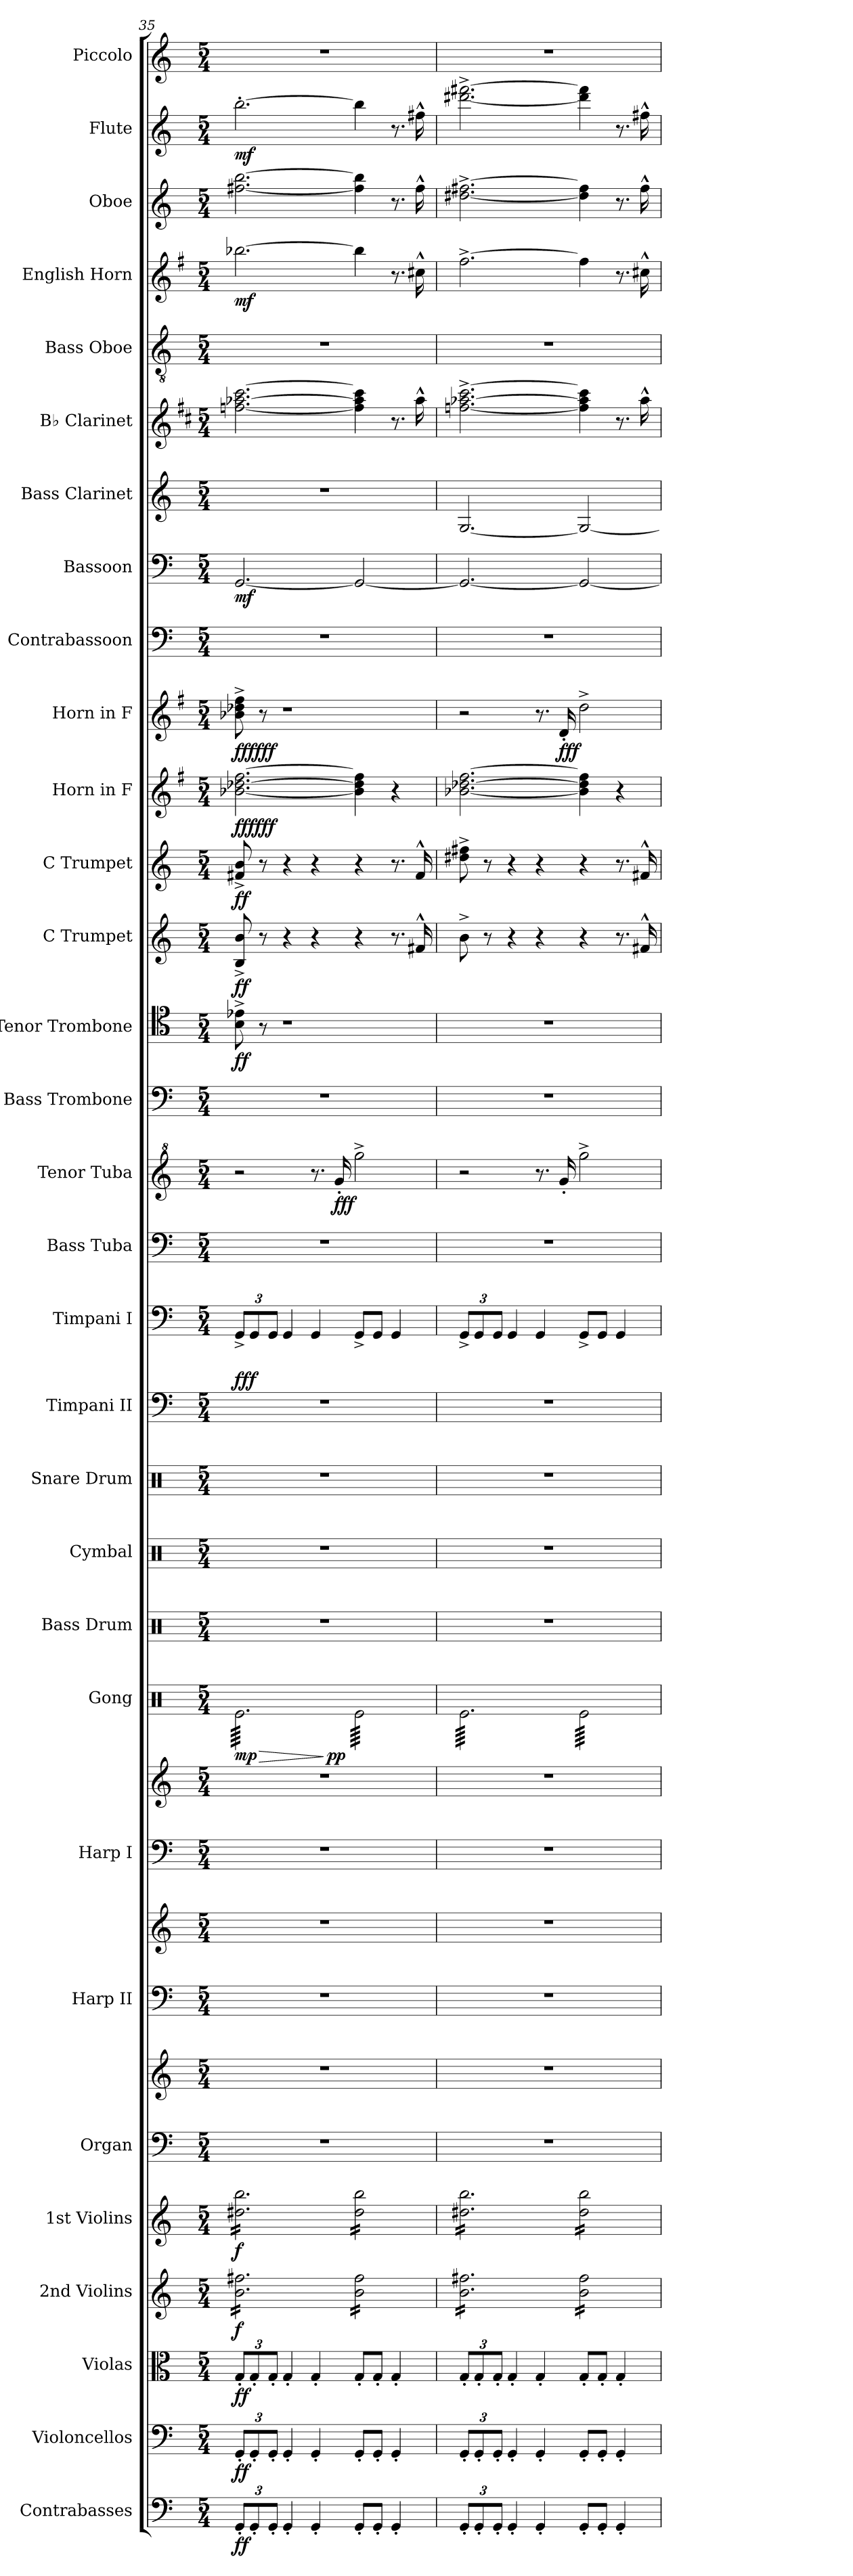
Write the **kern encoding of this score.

**kern	**dynam	**kern	**dynam	**kern	**dynam	**kern	**dynam	**kern	**dynam	**kern	**kern	**kern	**kern	**kern	**kern	**kern	**dynam	**kern	**kern	**kern	**kern	**kern	**dynam	**kern	**kern	**dynam	**kern	**kern	**dynam	**kern	**dynam	**kern	**dynam	**kern	**dynam	**kern	**dynam	**kern	**kern	**dynam	**kern	**kern	**dynam	**kern	**kern	**dynam	**kern	**dynam	**kern	**dynam	**kern
*part31	*part31	*part30	*part30	*part29	*part29	*part28	*part28	*part27	*part27	*part26	*part26	*part25	*part25	*part24	*part24	*part23	*part23	*part22	*part21	*part20	*part19	*part18	*part18	*part17	*part16	*part16	*part15	*part14	*part14	*part13	*part13	*part12	*part12	*part11	*part11	*part10	*part10	*part9	*part8	*part8	*part7	*part6	*part6	*part5	*part4	*part4	*part3	*part3	*part2	*part2	*part1
*staff34	*staff34	*staff33	*staff33	*staff32	*staff32	*staff31	*staff31	*staff30	*staff30	*staff29	*staff28	*staff27	*staff26	*staff25	*staff24	*staff23	*staff23	*staff22	*staff21	*staff20	*staff19	*staff18	*staff18	*staff17	*staff16	*staff16	*staff15	*staff14	*staff14	*staff13	*staff13	*staff12	*staff12	*staff11	*staff11	*staff10	*staff10	*staff9	*staff8	*staff8	*staff7	*staff6	*staff6	*staff5	*staff4	*staff4	*staff3	*staff3	*staff2	*staff2	*staff1
*I"Contrabasses	*	*I"Violoncellos	*	*I"Violas	*	*I"2nd Violins	*	*I"1st Violins	*	*I"Organ	*	*I"Harp II	*	*I"Harp I	*	*I"Gong	*	*I"Bass Drum	*I"Cymbal	*I"Snare Drum	*I"Timpani II	*I"Timpani I	*	*I"Bass Tuba	*I"Tenor Tuba	*	*I"Bass Trombone	*I"Tenor Trombone	*	*I"C Trumpet	*	*I"C Trumpet	*	*I"Horn in F	*	*I"Horn in F	*	*I"Contrabassoon	*I"Bassoon	*	*I"Bass Clarinet	*I"B♭ Clarinet	*	*I"Bass Oboe	*I"English Horn	*	*I"Oboe	*	*I"Flute	*	*I"Piccolo
*I'Cbs.	*	*I'Vcs.	*	*I'Vlas.	*	*I'Vlns.	*	*I'Vlns.	*	*I'Org.	*	*I'Hrp.	*	*I'Hrp.	*	*	*	*I'B. Dr.	*I'Cym.	*I'Sn. Dr.	*I'Timp.	*I'Timp.	*	*I'Tba.	*	*	*I'B. Tbn.	*I'T. Tbn.	*	*I'C Tpt.	*	*I'C Tpt.	*	*	*	*	*	*I'Cbsn.	*I'Bsn.	*	*I'B. Cl.	*I'B♭ Cl.	*	*	*I'E. Hn.	*	*I'Ob.	*	*I'Fl.	*	*I'Picc.
*clefF4	*	*clefF4	*	*clefC3	*	*clefG2	*	*clefG2	*	*clefF4	*clefG2	*clefF4	*clefG2	*clefF4	*clefG2	*clefX	*	*clefX	*clefX	*clefX	*clefF4	*clefF4	*	*clefF4	*clefG^2	*	*clefF4	*clefC4	*	*clefG2	*	*clefG2	*	*clefG2	*	*clefG2	*	*clefF4	*clefF4	*	*clefG2	*clefG2	*	*clefGv2	*clefG2	*	*clefG2	*	*clefG2	*	*clefG2
*ITrd7c12	*	*	*	*	*	*	*	*	*	*	*	*	*	*	*	*	*	*	*	*	*	*	*	*	*ITrd15c26	*	*	*	*	*	*	*	*	*ITrd4c7	*	*ITrd4c7	*	*ITrd7c12	*	*	*ITrd8c14	*ITrd1c2	*	*	*ITrd4c7	*	*	*	*	*	*ITrd-7c-12
*k[]	*	*k[]	*	*k[]	*	*k[]	*	*k[]	*	*k[]	*k[]	*k[]	*k[]	*k[]	*k[]	*k[]	*	*k[]	*k[]	*k[]	*k[]	*k[]	*	*k[]	*k[]	*	*k[]	*k[]	*	*k[]	*	*k[]	*	*k[]	*	*k[]	*	*k[]	*k[]	*	*k[]	*k[]	*	*k[]	*k[]	*	*k[]	*	*k[]	*	*k[]
*M5/4	*	*M5/4	*	*M5/4	*	*M5/4	*	*M5/4	*	*M5/4	*M5/4	*M5/4	*M5/4	*M5/4	*M5/4	*M5/4	*	*M5/4	*M5/4	*M5/4	*M5/4	*M5/4	*	*M5/4	*M5/4	*	*M5/4	*M5/4	*	*M5/4	*	*M5/4	*	*M5/4	*	*M5/4	*	*M5/4	*M5/4	*	*M5/4	*M5/4	*	*M5/4	*M5/4	*	*M5/4	*	*M5/4	*	*M5/4
*Xbrackettup	*	*Xbrackettup	*	*Xbrackettup	*	*	*	*	*	*	*	*	*	*	*	*	*	*	*	*	*	*Xbrackettup	*	*	*	*	*	*	*	*	*	*	*	*	*	*	*	*	*	*	*	*	*	*	*	*	*	*	*	*	*
=35	=35	=35	=35	=35	=35	=35	=35	=35	=35	=35	=35	=35	=35	=35	=35	=35	=35	=35	=35	=35	=35	=35	=35	=35	=35	=35	=35	=35	=35	=35	=35	=35	=35	=35	=35	=35	=35	=35	=35	=35	=35	=35	=35	=35	=35	=35	=35	=35	=35	=35	=35
!	!LO:DY:b	!	!LO:DY:b	!	!LO:DY:b	!	!LO:DY:b	!	!LO:DY:b	!	!	!	!	!	!	!	!LO:DY:b	!	!	!	!	!	!LO:DY:b	!	!	!	!	!	!LO:DY:b	!	!	!	!	!	!	!	!	!	!	!	!	!	!	!	!	!	!	!	!	!	!
!	!	!	!	!	!	!	!	!	!	!	!	!	!	!	!	!	!	!	!	!	!	!	!	!	!	!	!	!	!LO:DY:n=1:b	!	!LO:DY:b	!	!	!	!	!	!	!	!	!	!	!	!	!	!	!	!	!	!	!	!
!	!	!	!	!	!	!	!	!	!	!	!	!	!	!	!	!	!	!	!	!	!	!	!	!	!	!	!	!	!	!	!LO:DY:n=1:b	!	!LO:DY:b	!	!	!	!	!	!	!	!	!	!	!	!	!	!	!	!	!	!
!	!	!	!	!	!	!	!	!	!	!	!	!	!	!	!	!	!	!	!	!	!	!	!	!	!	!	!	!	!	!	!	!	!LO:DY:n=1:b	!	!LO:DY:b	!	!	!	!	!	!	!	!	!	!	!	!	!	!	!	!
!	!	!	!	!	!	!	!	!	!	!	!	!	!	!	!	!	!	!	!	!	!	!	!	!	!	!	!	!	!	!	!	!	!	!	!LO:DY:n=1:b	!	!	!	!	!	!	!	!	!	!	!	!	!	!	!	!
!	!	!	!	!	!	!	!	!	!	!	!	!	!	!	!	!	!	!	!	!	!	!	!	!	!	!	!	!	!	!	!	!	!	!	!LO:DY:n=2:b	!	!LO:DY:b	!	!	!	!	!	!	!	!	!	!	!	!	!	!
!	!	!	!	!	!	!	!	!	!	!	!	!	!	!	!	!	!	!	!	!	!	!	!	!	!	!	!	!	!	!	!	!	!	!	!	!	!LO:DY:n=1:b	!	!	!	!	!	!	!	!	!	!	!	!	!	!
!	!	!	!	!	!	!	!	!	!	!	!	!	!	!	!	!	!	!	!	!	!	!	!	!	!	!	!	!	!	!	!	!	!	!	!	!	!LO:DY:n=2:b	!	!	!LO:DY:b	!	!	!LO:DY:b	!	!	!	!	!	!	!	!
!	!	!	!	!	!	!	!	!	!	!	!	!	!	!	!	!	!	!	!	!	!	!	!	!	!	!	!	!	!	!	!	!	!	!	!	!	!	!	!	!	!	!	!LO:DY:n=1:b	!	!	!	!	!	!	!	!
!	!	!	!	!	!	!	!	!	!	!	!	!	!	!	!	!	!	!	!	!	!	!	!	!	!	!	!	!	!	!	!	!	!	!	!	!	!	!	!	!	!	!	!LO:DY:n=2:b	!	!	!LO:DY:b	!	!LO:DY:b	!	!	!
!	!	!	!	!	!	!	!	!	!	!	!	!	!	!	!	!	!	!	!	!	!	!	!	!	!	!	!	!	!	!	!	!	!	!	!	!	!	!	!	!	!	!	!	!	!	!	!	!LO:DY:n=1:b	!	!LO:DY:b	!
*	*	*	*	*	*	*tremolo	*	*	*	*	*	*	*	*	*	*	*	*	*	*	*	*	*	*	*	*	*	*	*	*	*	*	*	*	*	*	*	*	*	*	*	*	*	*	*	*	*	*	*	*	*
*	*	*	*	*	*	*	*	*tremolo	*	*	*	*	*	*	*	*	*	*	*	*	*	*	*	*	*	*	*	*	*	*	*	*	*	*	*	*	*	*	*	*	*	*	*	*	*	*	*	*	*	*	*
*	*	*	*	*	*	*	*	*	*	*	*	*	*	*	*	*tremolo	*	*	*	*	*	*	*	*	*	*	*	*	*	*	*	*	*	*	*	*	*	*	*	*	*	*	*	*	*	*	*	*	*	*	*
12GGG'/L	ff	12GG'/L	ff	12G'/L	ff	16b\ 16ff#X\LL	f	16dd#X\ 16bb\LL	f	4%5r	4%5r	4%5r	4%5r	4%5r	4%5r	64Re\LLLL	mp	4%5r	4%5r	4%5r	4%5r	12GG^/L	ff	4%5r	2r	.	4%5r	8B\^ 8e-X\^	f f	8B/^ 8b/^	f f	8f#X/^ 8b/^	f f	[2.e-X\ [2.g-X\ [2.b\	ff ff ff	8e-X\^ 8g-X\^ 8b\^	ff ff ff	4%5r	[2.GG/	mf	4%5r	[2.ee-X\ [2.gg-X\ [2.bb\	mf mf mf	4%5r	[2.ee-X\	mf	[2.ff#X\ [2.bb\	mf mf	[2.bb'\	mf	4%5r
.	.	.	.	.	.	.	.	.	.	.	.	.	.	.	.	64Re\	.	.	.	.	.	.	.	.	.	.	.	.	.	.	.	.	.	.	.	.	.	.	.	.	.	.	.	.	.	.	.	.	.	.	.
.	.	.	.	.	.	.	.	.	.	.	.	.	.	.	.	64Re\	.	.	.	.	.	.	.	.	.	.	.	.	.	.	.	.	.	.	.	.	.	.	.	.	.	.	.	.	.	.	.	.	.	.	.
.	.	.	.	.	.	.	.	.	.	.	.	.	.	.	.	64Re\	.	.	.	.	.	.	.	.	.	.	.	.	.	.	.	.	.	.	.	.	.	.	.	.	.	.	.	.	.	.	.	.	.	.	.
.	.	.	.	.	.	16b\ 16ff#X\	.	16dd#X\ 16bb\	.	.	.	.	.	.	.	64Re\	.	.	.	.	.	.	.	.	.	.	.	.	.	.	.	.	.	.	.	.	.	.	.	.	.	.	.	.	.	.	.	.	.	.	.
.	.	.	.	.	.	.	.	.	.	.	.	.	.	.	.	64Re\	.	.	.	.	.	.	.	.	.	.	.	.	.	.	.	.	.	.	.	.	.	.	.	.	.	.	.	.	.	.	.	.	.	.	.
!	!	!	!	!	!	!	!	!	!	!	!	!	!	!	!	!	!	!	!	!	!	!	!LO:DY:b	!	!	!	!	!	!	!	!	!	!	!	!	!	!	!	!	!	!	!	!	!	!	!	!	!	!	!	!
12GGG'/	.	12GG'/	.	12G'/	.	.	.	.	.	.	.	.	.	.	.	.	.	.	.	.	.	12GG/	f	.	.	.	.	.	.	.	.	.	.	.	.	.	.	.	.	.	.	.	.	.	.	.	.	.	.	.	.
.	.	.	.	.	.	.	.	.	.	.	.	.	.	.	.	64Re\	.	.	.	.	.	.	.	.	.	.	.	.	.	.	.	.	.	.	.	.	.	.	.	.	.	.	.	.	.	.	.	.	.	.	.
.	.	.	.	.	.	.	.	.	.	.	.	.	.	.	.	64Re\	.	.	.	.	.	.	.	.	.	.	.	.	.	.	.	.	.	.	.	.	.	.	.	.	.	.	.	.	.	.	.	.	.	.	.
!	!	!	!	!	!	!	!	!	!	!	!	!	!	!	!	!	!LO:HP:b	!	!	!	!	!	!	!	!	!	!	!	!	!	!	!	!	!	!	!	!	!	!	!	!	!	!	!	!	!	!	!	!	!	!
.	.	.	.	.	.	16b\ 16ff#X\	.	16dd#X\ 16bb\	.	.	.	.	.	.	.	64Re\	>	.	.	.	.	.	.	.	.	.	.	8r	.	8r	.	8r	.	.	.	8r	.	.	.	.	.	.	.	.	.	.	.	.	.	.	.
.	.	.	.	.	.	.	.	.	.	.	.	.	.	.	.	64Re\	.	.	.	.	.	.	.	.	.	.	.	.	.	.	.	.	.	.	.	.	.	.	.	.	.	.	.	.	.	.	.	.	.	.	.
.	.	.	.	.	.	.	.	.	.	.	.	.	.	.	.	64Re\	.	.	.	.	.	.	.	.	.	.	.	.	.	.	.	.	.	.	.	.	.	.	.	.	.	.	.	.	.	.	.	.	.	.	.
12GGG'/J	.	12GG'/J	.	12G'/J	.	.	.	.	.	.	.	.	.	.	.	.	.	.	.	.	.	12GG/J	.	.	.	.	.	.	.	.	.	.	.	.	.	.	.	.	.	.	.	.	.	.	.	.	.	.	.	.	.
.	.	.	.	.	.	.	.	.	.	.	.	.	.	.	.	64Re\	.	.	.	.	.	.	.	.	.	.	.	.	.	.	.	.	.	.	.	.	.	.	.	.	.	.	.	.	.	.	.	.	.	.	.
.	.	.	.	.	.	16b\ 16ff#X\	.	16dd#X\ 16bb\	.	.	.	.	.	.	.	64Re\	.	.	.	.	.	.	.	.	.	.	.	.	.	.	.	.	.	.	.	.	.	.	.	.	.	.	.	.	.	.	.	.	.	.	.
.	.	.	.	.	.	.	.	.	.	.	.	.	.	.	.	64Re\	.	.	.	.	.	.	.	.	.	.	.	.	.	.	.	.	.	.	.	.	.	.	.	.	.	.	.	.	.	.	.	.	.	.	.
.	.	.	.	.	.	.	.	.	.	.	.	.	.	.	.	64Re\	.	.	.	.	.	.	.	.	.	.	.	.	.	.	.	.	.	.	.	.	.	.	.	.	.	.	.	.	.	.	.	.	.	.	.
.	.	.	.	.	.	.	.	.	.	.	.	.	.	.	.	64Re\	.	.	.	.	.	.	.	.	.	.	.	.	.	.	.	.	.	.	.	.	.	.	.	.	.	.	.	.	.	.	.	.	.	.	.
4GGG'/	.	4GG'/	.	4G'/	.	16b\ 16ff#X\	.	16dd#X\ 16bb\	.	.	.	.	.	.	.	64Re\	.	.	.	.	.	4GG/	.	.	.	.	.	1r	.	4r	.	4r	.	.	.	1r	.	.	.	.	.	.	.	.	.	.	.	.	.	.	.
.	.	.	.	.	.	.	.	.	.	.	.	.	.	.	.	64Re\	.	.	.	.	.	.	.	.	.	.	.	.	.	.	.	.	.	.	.	.	.	.	.	.	.	.	.	.	.	.	.	.	.	.	.
.	.	.	.	.	.	.	.	.	.	.	.	.	.	.	.	64Re\	.	.	.	.	.	.	.	.	.	.	.	.	.	.	.	.	.	.	.	.	.	.	.	.	.	.	.	.	.	.	.	.	.	.	.
.	.	.	.	.	.	.	.	.	.	.	.	.	.	.	.	64Re\	.	.	.	.	.	.	.	.	.	.	.	.	.	.	.	.	.	.	.	.	.	.	.	.	.	.	.	.	.	.	.	.	.	.	.
.	.	.	.	.	.	16b\ 16ff#X\	.	16dd#X\ 16bb\	.	.	.	.	.	.	.	64Re\	.	.	.	.	.	.	.	.	.	.	.	.	.	.	.	.	.	.	.	.	.	.	.	.	.	.	.	.	.	.	.	.	.	.	.
.	.	.	.	.	.	.	.	.	.	.	.	.	.	.	.	64Re\	.	.	.	.	.	.	.	.	.	.	.	.	.	.	.	.	.	.	.	.	.	.	.	.	.	.	.	.	.	.	.	.	.	.	.
.	.	.	.	.	.	.	.	.	.	.	.	.	.	.	.	64Re\	.	.	.	.	.	.	.	.	.	.	.	.	.	.	.	.	.	.	.	.	.	.	.	.	.	.	.	.	.	.	.	.	.	.	.
.	.	.	.	.	.	.	.	.	.	.	.	.	.	.	.	64Re\	.	.	.	.	.	.	.	.	.	.	.	.	.	.	.	.	.	.	.	.	.	.	.	.	.	.	.	.	.	.	.	.	.	.	.
.	.	.	.	.	.	16b\ 16ff#X\	.	16dd#X\ 16bb\	.	.	.	.	.	.	.	64Re\	.	.	.	.	.	.	.	.	.	.	.	.	.	.	.	.	.	.	.	.	.	.	.	.	.	.	.	.	.	.	.	.	.	.	.
.	.	.	.	.	.	.	.	.	.	.	.	.	.	.	.	64Re\	.	.	.	.	.	.	.	.	.	.	.	.	.	.	.	.	.	.	.	.	.	.	.	.	.	.	.	.	.	.	.	.	.	.	.
.	.	.	.	.	.	.	.	.	.	.	.	.	.	.	.	64Re\	.	.	.	.	.	.	.	.	.	.	.	.	.	.	.	.	.	.	.	.	.	.	.	.	.	.	.	.	.	.	.	.	.	.	.
.	.	.	.	.	.	.	.	.	.	.	.	.	.	.	.	64Re\	.	.	.	.	.	.	.	.	.	.	.	.	.	.	.	.	.	.	.	.	.	.	.	.	.	.	.	.	.	.	.	.	.	.	.
.	.	.	.	.	.	16b\ 16ff#X\	.	16dd#X\ 16bb\	.	.	.	.	.	.	.	64Re\	.	.	.	.	.	.	.	.	.	.	.	.	.	.	.	.	.	.	.	.	.	.	.	.	.	.	.	.	.	.	.	.	.	.	.
.	.	.	.	.	.	.	.	.	.	.	.	.	.	.	.	64Re\	.	.	.	.	.	.	.	.	.	.	.	.	.	.	.	.	.	.	.	.	.	.	.	.	.	.	.	.	.	.	.	.	.	.	.
.	.	.	.	.	.	.	.	.	.	.	.	.	.	.	.	64Re\	.	.	.	.	.	.	.	.	.	.	.	.	.	.	.	.	.	.	.	.	.	.	.	.	.	.	.	.	.	.	.	.	.	.	.
.	.	.	.	.	.	.	.	.	.	.	.	.	.	.	.	64Re\	.	.	.	.	.	.	.	.	.	.	.	.	.	.	.	.	.	.	.	.	.	.	.	.	.	.	.	.	.	.	.	.	.	.	.
4GGG'/	.	4GG'/	.	4G'/	.	16b\ 16ff#X\	.	16dd#X\ 16bb\	.	.	.	.	.	.	.	64Re\	.	.	.	.	.	4GG/	.	.	8.r	.	.	.	.	4r	.	4r	.	.	.	.	.	.	.	.	.	.	.	.	.	.	.	.	.	.	.
.	.	.	.	.	.	.	.	.	.	.	.	.	.	.	.	64Re\	.	.	.	.	.	.	.	.	.	.	.	.	.	.	.	.	.	.	.	.	.	.	.	.	.	.	.	.	.	.	.	.	.	.	.
.	.	.	.	.	.	.	.	.	.	.	.	.	.	.	.	64Re\	.	.	.	.	.	.	.	.	.	.	.	.	.	.	.	.	.	.	.	.	.	.	.	.	.	.	.	.	.	.	.	.	.	.	.
.	.	.	.	.	.	.	.	.	.	.	.	.	.	.	.	64Re\	.	.	.	.	.	.	.	.	.	.	.	.	.	.	.	.	.	.	.	.	.	.	.	.	.	.	.	.	.	.	.	.	.	.	.
.	.	.	.	.	.	16b\ 16ff#X\	.	16dd#X\ 16bb\	.	.	.	.	.	.	.	64Re\	.	.	.	.	.	.	.	.	.	.	.	.	.	.	.	.	.	.	.	.	.	.	.	.	.	.	.	.	.	.	.	.	.	.	.
.	.	.	.	.	.	.	.	.	.	.	.	.	.	.	.	64Re\	.	.	.	.	.	.	.	.	.	.	.	.	.	.	.	.	.	.	.	.	.	.	.	.	.	.	.	.	.	.	.	.	.	.	.
.	.	.	.	.	.	.	.	.	.	.	.	.	.	.	.	64Re\	.	.	.	.	.	.	.	.	.	.	.	.	.	.	.	.	.	.	.	.	.	.	.	.	.	.	.	.	.	.	.	.	.	.	.
.	.	.	.	.	.	.	.	.	.	.	.	.	.	.	.	64Re\	.	.	.	.	.	.	.	.	.	.	.	.	.	.	.	.	.	.	.	.	.	.	.	.	.	.	.	.	.	.	.	.	.	.	.
!	!	!	!	!	!	!	!	!	!	!	!	!	!	!	!	!	!LO:DY:n=1:b	!	!	!	!	!	!	!	!	!	!	!	!	!	!	!	!	!	!	!	!	!	!	!	!	!	!	!	!	!	!	!	!	!	!
.	.	.	.	.	.	16b\ 16ff#X\	.	16dd#X\ 16bb\	.	.	.	.	.	.	.	64Re\	] pp	.	.	.	.	.	.	.	.	.	.	.	.	.	.	.	.	.	.	.	.	.	.	.	.	.	.	.	.	.	.	.	.	.	.
.	.	.	.	.	.	.	.	.	.	.	.	.	.	.	.	64Re\	.	.	.	.	.	.	.	.	.	.	.	.	.	.	.	.	.	.	.	.	.	.	.	.	.	.	.	.	.	.	.	.	.	.	.
.	.	.	.	.	.	.	.	.	.	.	.	.	.	.	.	64Re\	.	.	.	.	.	.	.	.	.	.	.	.	.	.	.	.	.	.	.	.	.	.	.	.	.	.	.	.	.	.	.	.	.	.	.
.	.	.	.	.	.	.	.	.	.	.	.	.	.	.	.	64Re\	.	.	.	.	.	.	.	.	.	.	.	.	.	.	.	.	.	.	.	.	.	.	.	.	.	.	.	.	.	.	.	.	.	.	.
!	!	!	!	!	!	!	!	!	!	!	!	!	!	!	!	!	!	!	!	!	!	!	!	!	!	!LO:DY:b	!	!	!	!	!	!	!	!	!	!	!	!	!	!	!	!	!	!	!	!	!	!	!	!	!
.	.	.	.	.	.	16b\ 16ff#X\JJ	.	16dd#X\ 16bb\JJ	.	.	.	.	.	.	.	64Re\	.	.	.	.	.	.	.	.	16G'/	fff	.	.	.	.	.	.	.	.	.	.	.	.	.	.	.	.	.	.	.	.	.	.	.	.	.
.	.	.	.	.	.	.	.	.	.	.	.	.	.	.	.	64Re\	.	.	.	.	.	.	.	.	.	.	.	.	.	.	.	.	.	.	.	.	.	.	.	.	.	.	.	.	.	.	.	.	.	.	.
.	.	.	.	.	.	.	.	.	.	.	.	.	.	.	.	64Re\	.	.	.	.	.	.	.	.	.	.	.	.	.	.	.	.	.	.	.	.	.	.	.	.	.	.	.	.	.	.	.	.	.	.	.
.	.	.	.	.	.	.	.	.	.	.	.	.	.	.	.	64Re\JJJJ	.	.	.	.	.	.	.	.	.	.	.	.	.	.	.	.	.	.	.	.	.	.	.	.	.	.	.	.	.	.	.	.	.	.	.
8GGG'/L	.	8GG'/L	.	8G'/L	.	16b\ 16ff#\LL	.	16dd#\ 16bb\LL	.	.	.	.	.	.	.	64Re\LLLL	.	.	.	.	.	8GG^/L	.	.	2g^\	.	.	.	.	4r	.	4r	.	4e-\] 4g-\] 4b\]	.	.	.	.	2GG/_	.	.	4ee-\] 4gg-\] 4bb\]	.	.	4ee-\]	.	4ff#\] 4bb\]	.	4bb\]	.	.
.	.	.	.	.	.	.	.	.	.	.	.	.	.	.	.	64Re\	.	.	.	.	.	.	.	.	.	.	.	.	.	.	.	.	.	.	.	.	.	.	.	.	.	.	.	.	.	.	.	.	.	.	.
.	.	.	.	.	.	.	.	.	.	.	.	.	.	.	.	64Re\	.	.	.	.	.	.	.	.	.	.	.	.	.	.	.	.	.	.	.	.	.	.	.	.	.	.	.	.	.	.	.	.	.	.	.
.	.	.	.	.	.	.	.	.	.	.	.	.	.	.	.	64Re\	.	.	.	.	.	.	.	.	.	.	.	.	.	.	.	.	.	.	.	.	.	.	.	.	.	.	.	.	.	.	.	.	.	.	.
.	.	.	.	.	.	16b\ 16ff#\	.	16dd#\ 16bb\	.	.	.	.	.	.	.	64Re\	.	.	.	.	.	.	.	.	.	.	.	.	.	.	.	.	.	.	.	.	.	.	.	.	.	.	.	.	.	.	.	.	.	.	.
.	.	.	.	.	.	.	.	.	.	.	.	.	.	.	.	64Re\	.	.	.	.	.	.	.	.	.	.	.	.	.	.	.	.	.	.	.	.	.	.	.	.	.	.	.	.	.	.	.	.	.	.	.
.	.	.	.	.	.	.	.	.	.	.	.	.	.	.	.	64Re\	.	.	.	.	.	.	.	.	.	.	.	.	.	.	.	.	.	.	.	.	.	.	.	.	.	.	.	.	.	.	.	.	.	.	.
.	.	.	.	.	.	.	.	.	.	.	.	.	.	.	.	64Re\	.	.	.	.	.	.	.	.	.	.	.	.	.	.	.	.	.	.	.	.	.	.	.	.	.	.	.	.	.	.	.	.	.	.	.
8GGG'/J	.	8GG'/J	.	8G'/J	.	16b\ 16ff#\	.	16dd#\ 16bb\	.	.	.	.	.	.	.	64Re\	.	.	.	.	.	8GG/J	.	.	.	.	.	.	.	.	.	.	.	.	.	.	.	.	.	.	.	.	.	.	.	.	.	.	.	.	.
.	.	.	.	.	.	.	.	.	.	.	.	.	.	.	.	64Re\	.	.	.	.	.	.	.	.	.	.	.	.	.	.	.	.	.	.	.	.	.	.	.	.	.	.	.	.	.	.	.	.	.	.	.
.	.	.	.	.	.	.	.	.	.	.	.	.	.	.	.	64Re\	.	.	.	.	.	.	.	.	.	.	.	.	.	.	.	.	.	.	.	.	.	.	.	.	.	.	.	.	.	.	.	.	.	.	.
.	.	.	.	.	.	.	.	.	.	.	.	.	.	.	.	64Re\	.	.	.	.	.	.	.	.	.	.	.	.	.	.	.	.	.	.	.	.	.	.	.	.	.	.	.	.	.	.	.	.	.	.	.
.	.	.	.	.	.	16b\ 16ff#\	.	16dd#\ 16bb\	.	.	.	.	.	.	.	64Re\	.	.	.	.	.	.	.	.	.	.	.	.	.	.	.	.	.	.	.	.	.	.	.	.	.	.	.	.	.	.	.	.	.	.	.
.	.	.	.	.	.	.	.	.	.	.	.	.	.	.	.	64Re\	.	.	.	.	.	.	.	.	.	.	.	.	.	.	.	.	.	.	.	.	.	.	.	.	.	.	.	.	.	.	.	.	.	.	.
.	.	.	.	.	.	.	.	.	.	.	.	.	.	.	.	64Re\	.	.	.	.	.	.	.	.	.	.	.	.	.	.	.	.	.	.	.	.	.	.	.	.	.	.	.	.	.	.	.	.	.	.	.
.	.	.	.	.	.	.	.	.	.	.	.	.	.	.	.	64Re\	.	.	.	.	.	.	.	.	.	.	.	.	.	.	.	.	.	.	.	.	.	.	.	.	.	.	.	.	.	.	.	.	.	.	.
4GGG'/	.	4GG'/	.	4G'/	.	16b\ 16ff#\	.	16dd#\ 16bb\	.	.	.	.	.	.	.	64Re\	.	.	.	.	.	4GG/	.	.	.	.	.	.	.	8.r	.	8.r	.	4r	.	.	.	.	.	.	.	8.r	.	.	8.r	.	8.r	.	8.r	.	.
.	.	.	.	.	.	.	.	.	.	.	.	.	.	.	.	64Re\	.	.	.	.	.	.	.	.	.	.	.	.	.	.	.	.	.	.	.	.	.	.	.	.	.	.	.	.	.	.	.	.	.	.	.
.	.	.	.	.	.	.	.	.	.	.	.	.	.	.	.	64Re\	.	.	.	.	.	.	.	.	.	.	.	.	.	.	.	.	.	.	.	.	.	.	.	.	.	.	.	.	.	.	.	.	.	.	.
.	.	.	.	.	.	.	.	.	.	.	.	.	.	.	.	64Re\	.	.	.	.	.	.	.	.	.	.	.	.	.	.	.	.	.	.	.	.	.	.	.	.	.	.	.	.	.	.	.	.	.	.	.
.	.	.	.	.	.	16b\ 16ff#\	.	16dd#\ 16bb\	.	.	.	.	.	.	.	64Re\	.	.	.	.	.	.	.	.	.	.	.	.	.	.	.	.	.	.	.	.	.	.	.	.	.	.	.	.	.	.	.	.	.	.	.
.	.	.	.	.	.	.	.	.	.	.	.	.	.	.	.	64Re\	.	.	.	.	.	.	.	.	.	.	.	.	.	.	.	.	.	.	.	.	.	.	.	.	.	.	.	.	.	.	.	.	.	.	.
.	.	.	.	.	.	.	.	.	.	.	.	.	.	.	.	64Re\	.	.	.	.	.	.	.	.	.	.	.	.	.	.	.	.	.	.	.	.	.	.	.	.	.	.	.	.	.	.	.	.	.	.	.
.	.	.	.	.	.	.	.	.	.	.	.	.	.	.	.	64Re\	.	.	.	.	.	.	.	.	.	.	.	.	.	.	.	.	.	.	.	.	.	.	.	.	.	.	.	.	.	.	.	.	.	.	.
.	.	.	.	.	.	16b\ 16ff#\	.	16dd#\ 16bb\	.	.	.	.	.	.	.	64Re\	.	.	.	.	.	.	.	.	.	.	.	.	.	.	.	.	.	.	.	.	.	.	.	.	.	.	.	.	.	.	.	.	.	.	.
.	.	.	.	.	.	.	.	.	.	.	.	.	.	.	.	64Re\	.	.	.	.	.	.	.	.	.	.	.	.	.	.	.	.	.	.	.	.	.	.	.	.	.	.	.	.	.	.	.	.	.	.	.
.	.	.	.	.	.	.	.	.	.	.	.	.	.	.	.	64Re\	.	.	.	.	.	.	.	.	.	.	.	.	.	.	.	.	.	.	.	.	.	.	.	.	.	.	.	.	.	.	.	.	.	.	.
.	.	.	.	.	.	.	.	.	.	.	.	.	.	.	.	64Re\	.	.	.	.	.	.	.	.	.	.	.	.	.	.	.	.	.	.	.	.	.	.	.	.	.	.	.	.	.	.	.	.	.	.	.
.	.	.	.	.	.	16b\ 16ff#\JJ	.	16dd#\ 16bb\JJ	.	.	.	.	.	.	.	64Re\	.	.	.	.	.	.	.	.	.	.	.	.	.	16f#X^^/	.	16f#^^/	.	.	.	.	.	.	.	.	.	16gg-^^\	.	.	16f#X^^\	.	16ff#^^\	.	16ff#X^^\	.	.
.	.	.	.	.	.	.	.	.	.	.	.	.	.	.	.	64Re\	.	.	.	.	.	.	.	.	.	.	.	.	.	.	.	.	.	.	.	.	.	.	.	.	.	.	.	.	.	.	.	.	.	.	.
.	.	.	.	.	.	.	.	.	.	.	.	.	.	.	.	64Re\	.	.	.	.	.	.	.	.	.	.	.	.	.	.	.	.	.	.	.	.	.	.	.	.	.	.	.	.	.	.	.	.	.	.	.
.	.	.	.	.	.	.	.	.	.	.	.	.	.	.	.	64Re\JJJJ	.	.	.	.	.	.	.	.	.	.	.	.	.	.	.	.	.	.	.	.	.	.	.	.	.	.	.	.	.	.	.	.	.	.	.
=36	=36	=36	=36	=36	=36	=36	=36	=36	=36	=36	=36	=36	=36	=36	=36	=36	=36	=36	=36	=36	=36	=36	=36	=36	=36	=36	=36	=36	=36	=36	=36	=36	=36	=36	=36	=36	=36	=36	=36	=36	=36	=36	=36	=36	=36	=36	=36	=36	=36	=36	=36
12GGG'/L	.	12GG'/L	.	12G'/L	.	16b\ 16ff#X\LL	.	16dd#X\ 16bb\LL	.	4%5r	4%5r	4%5r	4%5r	4%5r	4%5r	64Re\LLLL	.	4%5r	4%5r	4%5r	4%5r	12GG^/L	.	4%5r	2r	.	4%5r	4%5r	.	8b^\	.	8dd#X\^ 8ff#X\^	.	[2.e-X\ [2.g-X\ [2.b\	.	2r	.	4%5r	2.GG/_	.	[2.GG/	[2.ee-X\^ [2.gg-X\^ [2.bb\^	.	4%5r	[2.b^\	.	[2.dd#X\^ [2.ff#X\^	.	[2.ddd#X\^ [2.fff#X\^	.	4%5r
.	.	.	.	.	.	.	.	.	.	.	.	.	.	.	.	64Re\	.	.	.	.	.	.	.	.	.	.	.	.	.	.	.	.	.	.	.	.	.	.	.	.	.	.	.	.	.	.	.	.	.	.	.
.	.	.	.	.	.	.	.	.	.	.	.	.	.	.	.	64Re\	.	.	.	.	.	.	.	.	.	.	.	.	.	.	.	.	.	.	.	.	.	.	.	.	.	.	.	.	.	.	.	.	.	.	.
.	.	.	.	.	.	.	.	.	.	.	.	.	.	.	.	64Re\	.	.	.	.	.	.	.	.	.	.	.	.	.	.	.	.	.	.	.	.	.	.	.	.	.	.	.	.	.	.	.	.	.	.	.
.	.	.	.	.	.	16b\ 16ff#X\	.	16dd#X\ 16bb\	.	.	.	.	.	.	.	64Re\	.	.	.	.	.	.	.	.	.	.	.	.	.	.	.	.	.	.	.	.	.	.	.	.	.	.	.	.	.	.	.	.	.	.	.
.	.	.	.	.	.	.	.	.	.	.	.	.	.	.	.	64Re\	.	.	.	.	.	.	.	.	.	.	.	.	.	.	.	.	.	.	.	.	.	.	.	.	.	.	.	.	.	.	.	.	.	.	.
12GGG'/	.	12GG'/	.	12G'/	.	.	.	.	.	.	.	.	.	.	.	.	.	.	.	.	.	12GG/	.	.	.	.	.	.	.	.	.	.	.	.	.	.	.	.	.	.	.	.	.	.	.	.	.	.	.	.	.
.	.	.	.	.	.	.	.	.	.	.	.	.	.	.	.	64Re\	.	.	.	.	.	.	.	.	.	.	.	.	.	.	.	.	.	.	.	.	.	.	.	.	.	.	.	.	.	.	.	.	.	.	.
.	.	.	.	.	.	.	.	.	.	.	.	.	.	.	.	64Re\	.	.	.	.	.	.	.	.	.	.	.	.	.	.	.	.	.	.	.	.	.	.	.	.	.	.	.	.	.	.	.	.	.	.	.
.	.	.	.	.	.	16b\ 16ff#X\	.	16dd#X\ 16bb\	.	.	.	.	.	.	.	64Re\	.	.	.	.	.	.	.	.	.	.	.	.	.	8r	.	8r	.	.	.	.	.	.	.	.	.	.	.	.	.	.	.	.	.	.	.
.	.	.	.	.	.	.	.	.	.	.	.	.	.	.	.	64Re\	.	.	.	.	.	.	.	.	.	.	.	.	.	.	.	.	.	.	.	.	.	.	.	.	.	.	.	.	.	.	.	.	.	.	.
.	.	.	.	.	.	.	.	.	.	.	.	.	.	.	.	64Re\	.	.	.	.	.	.	.	.	.	.	.	.	.	.	.	.	.	.	.	.	.	.	.	.	.	.	.	.	.	.	.	.	.	.	.
12GGG'/J	.	12GG'/J	.	12G'/J	.	.	.	.	.	.	.	.	.	.	.	.	.	.	.	.	.	12GG/J	.	.	.	.	.	.	.	.	.	.	.	.	.	.	.	.	.	.	.	.	.	.	.	.	.	.	.	.	.
.	.	.	.	.	.	.	.	.	.	.	.	.	.	.	.	64Re\	.	.	.	.	.	.	.	.	.	.	.	.	.	.	.	.	.	.	.	.	.	.	.	.	.	.	.	.	.	.	.	.	.	.	.
.	.	.	.	.	.	16b\ 16ff#X\	.	16dd#X\ 16bb\	.	.	.	.	.	.	.	64Re\	.	.	.	.	.	.	.	.	.	.	.	.	.	.	.	.	.	.	.	.	.	.	.	.	.	.	.	.	.	.	.	.	.	.	.
.	.	.	.	.	.	.	.	.	.	.	.	.	.	.	.	64Re\	.	.	.	.	.	.	.	.	.	.	.	.	.	.	.	.	.	.	.	.	.	.	.	.	.	.	.	.	.	.	.	.	.	.	.
.	.	.	.	.	.	.	.	.	.	.	.	.	.	.	.	64Re\	.	.	.	.	.	.	.	.	.	.	.	.	.	.	.	.	.	.	.	.	.	.	.	.	.	.	.	.	.	.	.	.	.	.	.
.	.	.	.	.	.	.	.	.	.	.	.	.	.	.	.	64Re\	.	.	.	.	.	.	.	.	.	.	.	.	.	.	.	.	.	.	.	.	.	.	.	.	.	.	.	.	.	.	.	.	.	.	.
4GGG'/	.	4GG'/	.	4G'/	.	16b\ 16ff#X\	.	16dd#X\ 16bb\	.	.	.	.	.	.	.	64Re\	.	.	.	.	.	4GG/	.	.	.	.	.	.	.	4r	.	4r	.	.	.	.	.	.	.	.	.	.	.	.	.	.	.	.	.	.	.
.	.	.	.	.	.	.	.	.	.	.	.	.	.	.	.	64Re\	.	.	.	.	.	.	.	.	.	.	.	.	.	.	.	.	.	.	.	.	.	.	.	.	.	.	.	.	.	.	.	.	.	.	.
.	.	.	.	.	.	.	.	.	.	.	.	.	.	.	.	64Re\	.	.	.	.	.	.	.	.	.	.	.	.	.	.	.	.	.	.	.	.	.	.	.	.	.	.	.	.	.	.	.	.	.	.	.
.	.	.	.	.	.	.	.	.	.	.	.	.	.	.	.	64Re\	.	.	.	.	.	.	.	.	.	.	.	.	.	.	.	.	.	.	.	.	.	.	.	.	.	.	.	.	.	.	.	.	.	.	.
.	.	.	.	.	.	16b\ 16ff#X\	.	16dd#X\ 16bb\	.	.	.	.	.	.	.	64Re\	.	.	.	.	.	.	.	.	.	.	.	.	.	.	.	.	.	.	.	.	.	.	.	.	.	.	.	.	.	.	.	.	.	.	.
.	.	.	.	.	.	.	.	.	.	.	.	.	.	.	.	64Re\	.	.	.	.	.	.	.	.	.	.	.	.	.	.	.	.	.	.	.	.	.	.	.	.	.	.	.	.	.	.	.	.	.	.	.
.	.	.	.	.	.	.	.	.	.	.	.	.	.	.	.	64Re\	.	.	.	.	.	.	.	.	.	.	.	.	.	.	.	.	.	.	.	.	.	.	.	.	.	.	.	.	.	.	.	.	.	.	.
.	.	.	.	.	.	.	.	.	.	.	.	.	.	.	.	64Re\	.	.	.	.	.	.	.	.	.	.	.	.	.	.	.	.	.	.	.	.	.	.	.	.	.	.	.	.	.	.	.	.	.	.	.
.	.	.	.	.	.	16b\ 16ff#X\	.	16dd#X\ 16bb\	.	.	.	.	.	.	.	64Re\	.	.	.	.	.	.	.	.	.	.	.	.	.	.	.	.	.	.	.	.	.	.	.	.	.	.	.	.	.	.	.	.	.	.	.
.	.	.	.	.	.	.	.	.	.	.	.	.	.	.	.	64Re\	.	.	.	.	.	.	.	.	.	.	.	.	.	.	.	.	.	.	.	.	.	.	.	.	.	.	.	.	.	.	.	.	.	.	.
.	.	.	.	.	.	.	.	.	.	.	.	.	.	.	.	64Re\	.	.	.	.	.	.	.	.	.	.	.	.	.	.	.	.	.	.	.	.	.	.	.	.	.	.	.	.	.	.	.	.	.	.	.
.	.	.	.	.	.	.	.	.	.	.	.	.	.	.	.	64Re\	.	.	.	.	.	.	.	.	.	.	.	.	.	.	.	.	.	.	.	.	.	.	.	.	.	.	.	.	.	.	.	.	.	.	.
.	.	.	.	.	.	16b\ 16ff#X\	.	16dd#X\ 16bb\	.	.	.	.	.	.	.	64Re\	.	.	.	.	.	.	.	.	.	.	.	.	.	.	.	.	.	.	.	.	.	.	.	.	.	.	.	.	.	.	.	.	.	.	.
.	.	.	.	.	.	.	.	.	.	.	.	.	.	.	.	64Re\	.	.	.	.	.	.	.	.	.	.	.	.	.	.	.	.	.	.	.	.	.	.	.	.	.	.	.	.	.	.	.	.	.	.	.
.	.	.	.	.	.	.	.	.	.	.	.	.	.	.	.	64Re\	.	.	.	.	.	.	.	.	.	.	.	.	.	.	.	.	.	.	.	.	.	.	.	.	.	.	.	.	.	.	.	.	.	.	.
.	.	.	.	.	.	.	.	.	.	.	.	.	.	.	.	64Re\	.	.	.	.	.	.	.	.	.	.	.	.	.	.	.	.	.	.	.	.	.	.	.	.	.	.	.	.	.	.	.	.	.	.	.
4GGG'/	.	4GG'/	.	4G'/	.	16b\ 16ff#X\	.	16dd#X\ 16bb\	.	.	.	.	.	.	.	64Re\	.	.	.	.	.	4GG/	.	.	8.r	.	.	.	.	4r	.	4r	.	.	.	8.r	.	.	.	.	.	.	.	.	.	.	.	.	.	.	.
.	.	.	.	.	.	.	.	.	.	.	.	.	.	.	.	64Re\	.	.	.	.	.	.	.	.	.	.	.	.	.	.	.	.	.	.	.	.	.	.	.	.	.	.	.	.	.	.	.	.	.	.	.
.	.	.	.	.	.	.	.	.	.	.	.	.	.	.	.	64Re\	.	.	.	.	.	.	.	.	.	.	.	.	.	.	.	.	.	.	.	.	.	.	.	.	.	.	.	.	.	.	.	.	.	.	.
.	.	.	.	.	.	.	.	.	.	.	.	.	.	.	.	64Re\	.	.	.	.	.	.	.	.	.	.	.	.	.	.	.	.	.	.	.	.	.	.	.	.	.	.	.	.	.	.	.	.	.	.	.
.	.	.	.	.	.	16b\ 16ff#X\	.	16dd#X\ 16bb\	.	.	.	.	.	.	.	64Re\	.	.	.	.	.	.	.	.	.	.	.	.	.	.	.	.	.	.	.	.	.	.	.	.	.	.	.	.	.	.	.	.	.	.	.
.	.	.	.	.	.	.	.	.	.	.	.	.	.	.	.	64Re\	.	.	.	.	.	.	.	.	.	.	.	.	.	.	.	.	.	.	.	.	.	.	.	.	.	.	.	.	.	.	.	.	.	.	.
.	.	.	.	.	.	.	.	.	.	.	.	.	.	.	.	64Re\	.	.	.	.	.	.	.	.	.	.	.	.	.	.	.	.	.	.	.	.	.	.	.	.	.	.	.	.	.	.	.	.	.	.	.
.	.	.	.	.	.	.	.	.	.	.	.	.	.	.	.	64Re\	.	.	.	.	.	.	.	.	.	.	.	.	.	.	.	.	.	.	.	.	.	.	.	.	.	.	.	.	.	.	.	.	.	.	.
.	.	.	.	.	.	16b\ 16ff#X\	.	16dd#X\ 16bb\	.	.	.	.	.	.	.	64Re\	.	.	.	.	.	.	.	.	.	.	.	.	.	.	.	.	.	.	.	.	.	.	.	.	.	.	.	.	.	.	.	.	.	.	.
.	.	.	.	.	.	.	.	.	.	.	.	.	.	.	.	64Re\	.	.	.	.	.	.	.	.	.	.	.	.	.	.	.	.	.	.	.	.	.	.	.	.	.	.	.	.	.	.	.	.	.	.	.
.	.	.	.	.	.	.	.	.	.	.	.	.	.	.	.	64Re\	.	.	.	.	.	.	.	.	.	.	.	.	.	.	.	.	.	.	.	.	.	.	.	.	.	.	.	.	.	.	.	.	.	.	.
.	.	.	.	.	.	.	.	.	.	.	.	.	.	.	.	64Re\	.	.	.	.	.	.	.	.	.	.	.	.	.	.	.	.	.	.	.	.	.	.	.	.	.	.	.	.	.	.	.	.	.	.	.
!	!	!	!	!	!	!	!	!	!	!	!	!	!	!	!	!	!	!	!	!	!	!	!	!	!	!	!	!	!	!	!	!	!	!	!	!	!LO:DY:b	!	!	!	!	!	!	!	!	!	!	!	!	!	!
.	.	.	.	.	.	16b\ 16ff#X\JJ	.	16dd#X\ 16bb\JJ	.	.	.	.	.	.	.	64Re\	.	.	.	.	.	.	.	.	16G'/	.	.	.	.	.	.	.	.	.	.	16G'/	fff	.	.	.	.	.	.	.	.	.	.	.	.	.	.
.	.	.	.	.	.	.	.	.	.	.	.	.	.	.	.	64Re\	.	.	.	.	.	.	.	.	.	.	.	.	.	.	.	.	.	.	.	.	.	.	.	.	.	.	.	.	.	.	.	.	.	.	.
.	.	.	.	.	.	.	.	.	.	.	.	.	.	.	.	64Re\	.	.	.	.	.	.	.	.	.	.	.	.	.	.	.	.	.	.	.	.	.	.	.	.	.	.	.	.	.	.	.	.	.	.	.
.	.	.	.	.	.	.	.	.	.	.	.	.	.	.	.	64Re\JJJJ	.	.	.	.	.	.	.	.	.	.	.	.	.	.	.	.	.	.	.	.	.	.	.	.	.	.	.	.	.	.	.	.	.	.	.
8GGG'/L	.	8GG'/L	.	8G'/L	.	16b\ 16ff#\LL	.	16dd#\ 16bb\LL	.	.	.	.	.	.	.	64Re\LLLL	.	.	.	.	.	8GG^/L	.	.	2g^\	.	.	.	.	4r	.	4r	.	4e-\] 4g-\] 4b\]	.	2g^\	.	.	2GG/_	.	2GG/_	4ee-\] 4gg-\] 4bb\]	.	.	4b\]	.	4dd#\] 4ff#\]	.	4ddd#\] 4fff#\]	.	.
.	.	.	.	.	.	.	.	.	.	.	.	.	.	.	.	64Re\	.	.	.	.	.	.	.	.	.	.	.	.	.	.	.	.	.	.	.	.	.	.	.	.	.	.	.	.	.	.	.	.	.	.	.
.	.	.	.	.	.	.	.	.	.	.	.	.	.	.	.	64Re\	.	.	.	.	.	.	.	.	.	.	.	.	.	.	.	.	.	.	.	.	.	.	.	.	.	.	.	.	.	.	.	.	.	.	.
.	.	.	.	.	.	.	.	.	.	.	.	.	.	.	.	64Re\	.	.	.	.	.	.	.	.	.	.	.	.	.	.	.	.	.	.	.	.	.	.	.	.	.	.	.	.	.	.	.	.	.	.	.
.	.	.	.	.	.	16b\ 16ff#\	.	16dd#\ 16bb\	.	.	.	.	.	.	.	64Re\	.	.	.	.	.	.	.	.	.	.	.	.	.	.	.	.	.	.	.	.	.	.	.	.	.	.	.	.	.	.	.	.	.	.	.
.	.	.	.	.	.	.	.	.	.	.	.	.	.	.	.	64Re\	.	.	.	.	.	.	.	.	.	.	.	.	.	.	.	.	.	.	.	.	.	.	.	.	.	.	.	.	.	.	.	.	.	.	.
.	.	.	.	.	.	.	.	.	.	.	.	.	.	.	.	64Re\	.	.	.	.	.	.	.	.	.	.	.	.	.	.	.	.	.	.	.	.	.	.	.	.	.	.	.	.	.	.	.	.	.	.	.
.	.	.	.	.	.	.	.	.	.	.	.	.	.	.	.	64Re\	.	.	.	.	.	.	.	.	.	.	.	.	.	.	.	.	.	.	.	.	.	.	.	.	.	.	.	.	.	.	.	.	.	.	.
8GGG'/J	.	8GG'/J	.	8G'/J	.	16b\ 16ff#\	.	16dd#\ 16bb\	.	.	.	.	.	.	.	64Re\	.	.	.	.	.	8GG/J	.	.	.	.	.	.	.	.	.	.	.	.	.	.	.	.	.	.	.	.	.	.	.	.	.	.	.	.	.
.	.	.	.	.	.	.	.	.	.	.	.	.	.	.	.	64Re\	.	.	.	.	.	.	.	.	.	.	.	.	.	.	.	.	.	.	.	.	.	.	.	.	.	.	.	.	.	.	.	.	.	.	.
.	.	.	.	.	.	.	.	.	.	.	.	.	.	.	.	64Re\	.	.	.	.	.	.	.	.	.	.	.	.	.	.	.	.	.	.	.	.	.	.	.	.	.	.	.	.	.	.	.	.	.	.	.
.	.	.	.	.	.	.	.	.	.	.	.	.	.	.	.	64Re\	.	.	.	.	.	.	.	.	.	.	.	.	.	.	.	.	.	.	.	.	.	.	.	.	.	.	.	.	.	.	.	.	.	.	.
.	.	.	.	.	.	16b\ 16ff#\	.	16dd#\ 16bb\	.	.	.	.	.	.	.	64Re\	.	.	.	.	.	.	.	.	.	.	.	.	.	.	.	.	.	.	.	.	.	.	.	.	.	.	.	.	.	.	.	.	.	.	.
.	.	.	.	.	.	.	.	.	.	.	.	.	.	.	.	64Re\	.	.	.	.	.	.	.	.	.	.	.	.	.	.	.	.	.	.	.	.	.	.	.	.	.	.	.	.	.	.	.	.	.	.	.
.	.	.	.	.	.	.	.	.	.	.	.	.	.	.	.	64Re\	.	.	.	.	.	.	.	.	.	.	.	.	.	.	.	.	.	.	.	.	.	.	.	.	.	.	.	.	.	.	.	.	.	.	.
.	.	.	.	.	.	.	.	.	.	.	.	.	.	.	.	64Re\	.	.	.	.	.	.	.	.	.	.	.	.	.	.	.	.	.	.	.	.	.	.	.	.	.	.	.	.	.	.	.	.	.	.	.
4GGG'/	.	4GG'/	.	4G'/	.	16b\ 16ff#\	.	16dd#\ 16bb\	.	.	.	.	.	.	.	64Re\	.	.	.	.	.	4GG/	.	.	.	.	.	.	.	8.r	.	8.r	.	4r	.	.	.	.	.	.	.	8.r	.	.	8.r	.	8.r	.	8.r	.	.
.	.	.	.	.	.	.	.	.	.	.	.	.	.	.	.	64Re\	.	.	.	.	.	.	.	.	.	.	.	.	.	.	.	.	.	.	.	.	.	.	.	.	.	.	.	.	.	.	.	.	.	.	.
.	.	.	.	.	.	.	.	.	.	.	.	.	.	.	.	64Re\	.	.	.	.	.	.	.	.	.	.	.	.	.	.	.	.	.	.	.	.	.	.	.	.	.	.	.	.	.	.	.	.	.	.	.
.	.	.	.	.	.	.	.	.	.	.	.	.	.	.	.	64Re\	.	.	.	.	.	.	.	.	.	.	.	.	.	.	.	.	.	.	.	.	.	.	.	.	.	.	.	.	.	.	.	.	.	.	.
.	.	.	.	.	.	16b\ 16ff#\	.	16dd#\ 16bb\	.	.	.	.	.	.	.	64Re\	.	.	.	.	.	.	.	.	.	.	.	.	.	.	.	.	.	.	.	.	.	.	.	.	.	.	.	.	.	.	.	.	.	.	.
.	.	.	.	.	.	.	.	.	.	.	.	.	.	.	.	64Re\	.	.	.	.	.	.	.	.	.	.	.	.	.	.	.	.	.	.	.	.	.	.	.	.	.	.	.	.	.	.	.	.	.	.	.
.	.	.	.	.	.	.	.	.	.	.	.	.	.	.	.	64Re\	.	.	.	.	.	.	.	.	.	.	.	.	.	.	.	.	.	.	.	.	.	.	.	.	.	.	.	.	.	.	.	.	.	.	.
.	.	.	.	.	.	.	.	.	.	.	.	.	.	.	.	64Re\	.	.	.	.	.	.	.	.	.	.	.	.	.	.	.	.	.	.	.	.	.	.	.	.	.	.	.	.	.	.	.	.	.	.	.
.	.	.	.	.	.	16b\ 16ff#\	.	16dd#\ 16bb\	.	.	.	.	.	.	.	64Re\	.	.	.	.	.	.	.	.	.	.	.	.	.	.	.	.	.	.	.	.	.	.	.	.	.	.	.	.	.	.	.	.	.	.	.
.	.	.	.	.	.	.	.	.	.	.	.	.	.	.	.	64Re\	.	.	.	.	.	.	.	.	.	.	.	.	.	.	.	.	.	.	.	.	.	.	.	.	.	.	.	.	.	.	.	.	.	.	.
.	.	.	.	.	.	.	.	.	.	.	.	.	.	.	.	64Re\	.	.	.	.	.	.	.	.	.	.	.	.	.	.	.	.	.	.	.	.	.	.	.	.	.	.	.	.	.	.	.	.	.	.	.
.	.	.	.	.	.	.	.	.	.	.	.	.	.	.	.	64Re\	.	.	.	.	.	.	.	.	.	.	.	.	.	.	.	.	.	.	.	.	.	.	.	.	.	.	.	.	.	.	.	.	.	.	.
.	.	.	.	.	.	16b\ 16ff#\JJ	.	16dd#\ 16bb\JJ	.	.	.	.	.	.	.	64Re\	.	.	.	.	.	.	.	.	.	.	.	.	.	16f#X^^/	.	16f#X^^/	.	.	.	.	.	.	.	.	.	16gg-^^\	.	.	16f#X^^\	.	16ff#^^\	.	16ff#X^^\	.	.
*	*	*	*	*	*	*	*	*Xtremolo	*	*	*	*	*	*	*	*	*	*	*	*	*	*	*	*	*	*	*	*	*	*	*	*	*	*	*	*	*	*	*	*	*	*	*	*	*	*	*	*	*	*	*
*	*	*	*	*	*	*Xtremolo	*	*	*	*	*	*	*	*	*	*	*	*	*	*	*	*	*	*	*	*	*	*	*	*	*	*	*	*	*	*	*	*	*	*	*	*	*	*	*	*	*	*	*	*	*
.	.	.	.	.	.	.	.	.	.	.	.	.	.	.	.	64Re\	.	.	.	.	.	.	.	.	.	.	.	.	.	.	.	.	.	.	.	.	.	.	.	.	.	.	.	.	.	.	.	.	.	.	.
.	.	.	.	.	.	.	.	.	.	.	.	.	.	.	.	64Re\	.	.	.	.	.	.	.	.	.	.	.	.	.	.	.	.	.	.	.	.	.	.	.	.	.	.	.	.	.	.	.	.	.	.	.
.	.	.	.	.	.	.	.	.	.	.	.	.	.	.	.	64Re\JJJJ	.	.	.	.	.	.	.	.	.	.	.	.	.	.	.	.	.	.	.	.	.	.	.	.	.	.	.	.	.	.	.	.	.	.	.
*	*	*	*	*	*	*	*	*	*	*	*	*	*	*	*	*Xtremolo	*	*	*	*	*	*	*	*	*	*	*	*	*	*	*	*	*	*	*	*	*	*	*	*	*	*	*	*	*	*	*	*	*	*	*
=	=	=	=	=	=	=	=	=	=	=	=	=	=	=	=	=	=	=	=	=	=	=	=	=	=	=	=	=	=	=	=	=	=	=	=	=	=	=	=	=	=	=	=	=	=	=	=	=	=	=	=
*-	*-	*-	*-	*-	*-	*-	*-	*-	*-	*-	*-	*-	*-	*-	*-	*-	*-	*-	*-	*-	*-	*-	*-	*-	*-	*-	*-	*-	*-	*-	*-	*-	*-	*-	*-	*-	*-	*-	*-	*-	*-	*-	*-	*-	*-	*-	*-	*-	*-	*-	*-
